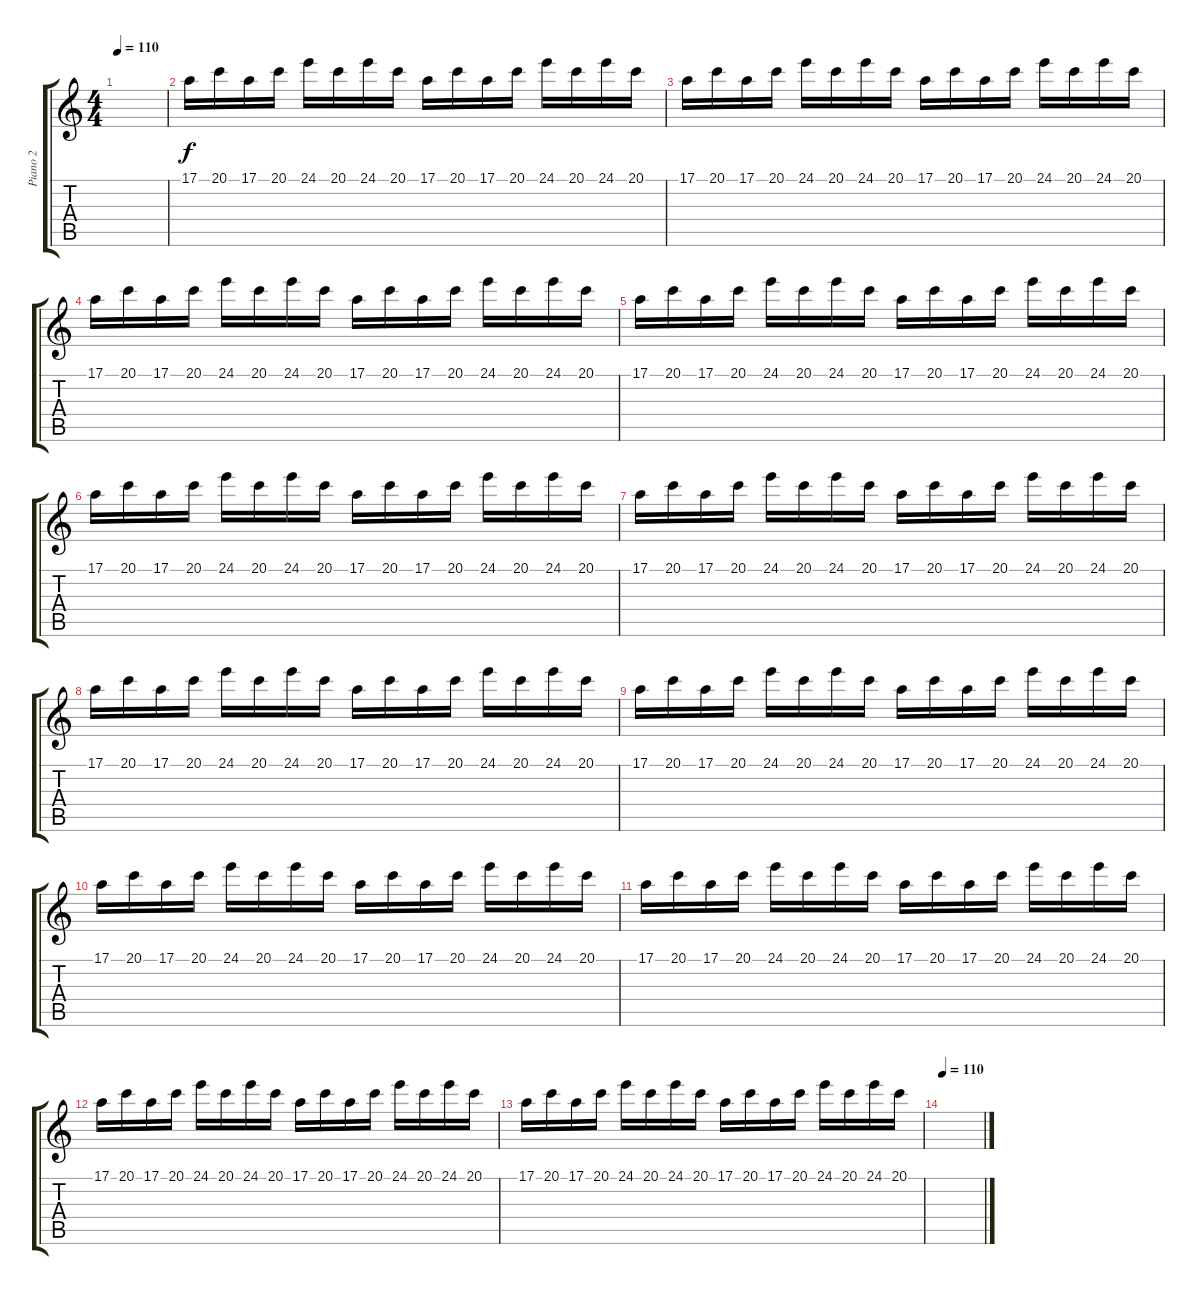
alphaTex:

\track ("Piano 2" "Piano 2") {instrument acousticgrandpiano}
\staff {score tabs}
\tuning (E4 B3 G3 D3 A2 E2) {hide}
\ts (4 4)
\tempo 110
\clef g2
\ks c
|
17.1.16 20.1.16 17.1.16 20.1.16 24.1.16 20.1.16 24.1.16 20.1.16 17.1.16 20.1.16 17.1.16 20.1.16 24.1.16 20.1.16 24.1.16 20.1.16 |
17.1.16 20.1.16 17.1.16 20.1.16 24.1.16 20.1.16 24.1.16 20.1.16 17.1.16 20.1.16 17.1.16 20.1.16 24.1.16 20.1.16 24.1.16 20.1.16 |
17.1.16 20.1.16 17.1.16 20.1.16 24.1.16 20.1.16 24.1.16 20.1.16 17.1.16 20.1.16 17.1.16 20.1.16 24.1.16 20.1.16 24.1.16 20.1.16 |
17.1.16 20.1.16 17.1.16 20.1.16 24.1.16 20.1.16 24.1.16 20.1.16 17.1.16 20.1.16 17.1.16 20.1.16 24.1.16 20.1.16 24.1.16 20.1.16 |
17.1.16 20.1.16 17.1.16 20.1.16 24.1.16 20.1.16 24.1.16 20.1.16 17.1.16 20.1.16 17.1.16 20.1.16 24.1.16 20.1.16 24.1.16 20.1.16 |
17.1.16 20.1.16 17.1.16 20.1.16 24.1.16 20.1.16 24.1.16 20.1.16 17.1.16 20.1.16 17.1.16 20.1.16 24.1.16 20.1.16 24.1.16 20.1.16 |
17.1.16 20.1.16 17.1.16 20.1.16 24.1.16 20.1.16 24.1.16 20.1.16 17.1.16 20.1.16 17.1.16 20.1.16 24.1.16 20.1.16 24.1.16 20.1.16 |
17.1.16 20.1.16 17.1.16 20.1.16 24.1.16 20.1.16 24.1.16 20.1.16 17.1.16 20.1.16 17.1.16 20.1.16 24.1.16 20.1.16 24.1.16 20.1.16 |
17.1.16 20.1.16 17.1.16 20.1.16 24.1.16 20.1.16 24.1.16 20.1.16 17.1.16 20.1.16 17.1.16 20.1.16 24.1.16 20.1.16 24.1.16 20.1.16 |
17.1.16 20.1.16 17.1.16 20.1.16 24.1.16 20.1.16 24.1.16 20.1.16 17.1.16 20.1.16 17.1.16 20.1.16 24.1.16 20.1.16 24.1.16 20.1.16 |
17.1.16 20.1.16 17.1.16 20.1.16 24.1.16 20.1.16 24.1.16 20.1.16 17.1.16 20.1.16 17.1.16 20.1.16 24.1.16 20.1.16 24.1.16 20.1.16 |
17.1.16 20.1.16 17.1.16 20.1.16 24.1.16 20.1.16 24.1.16 20.1.16 17.1.16 20.1.16 17.1.16 20.1.16 24.1.16 20.1.16 24.1.16 20.1.16 |
\tempo 110
